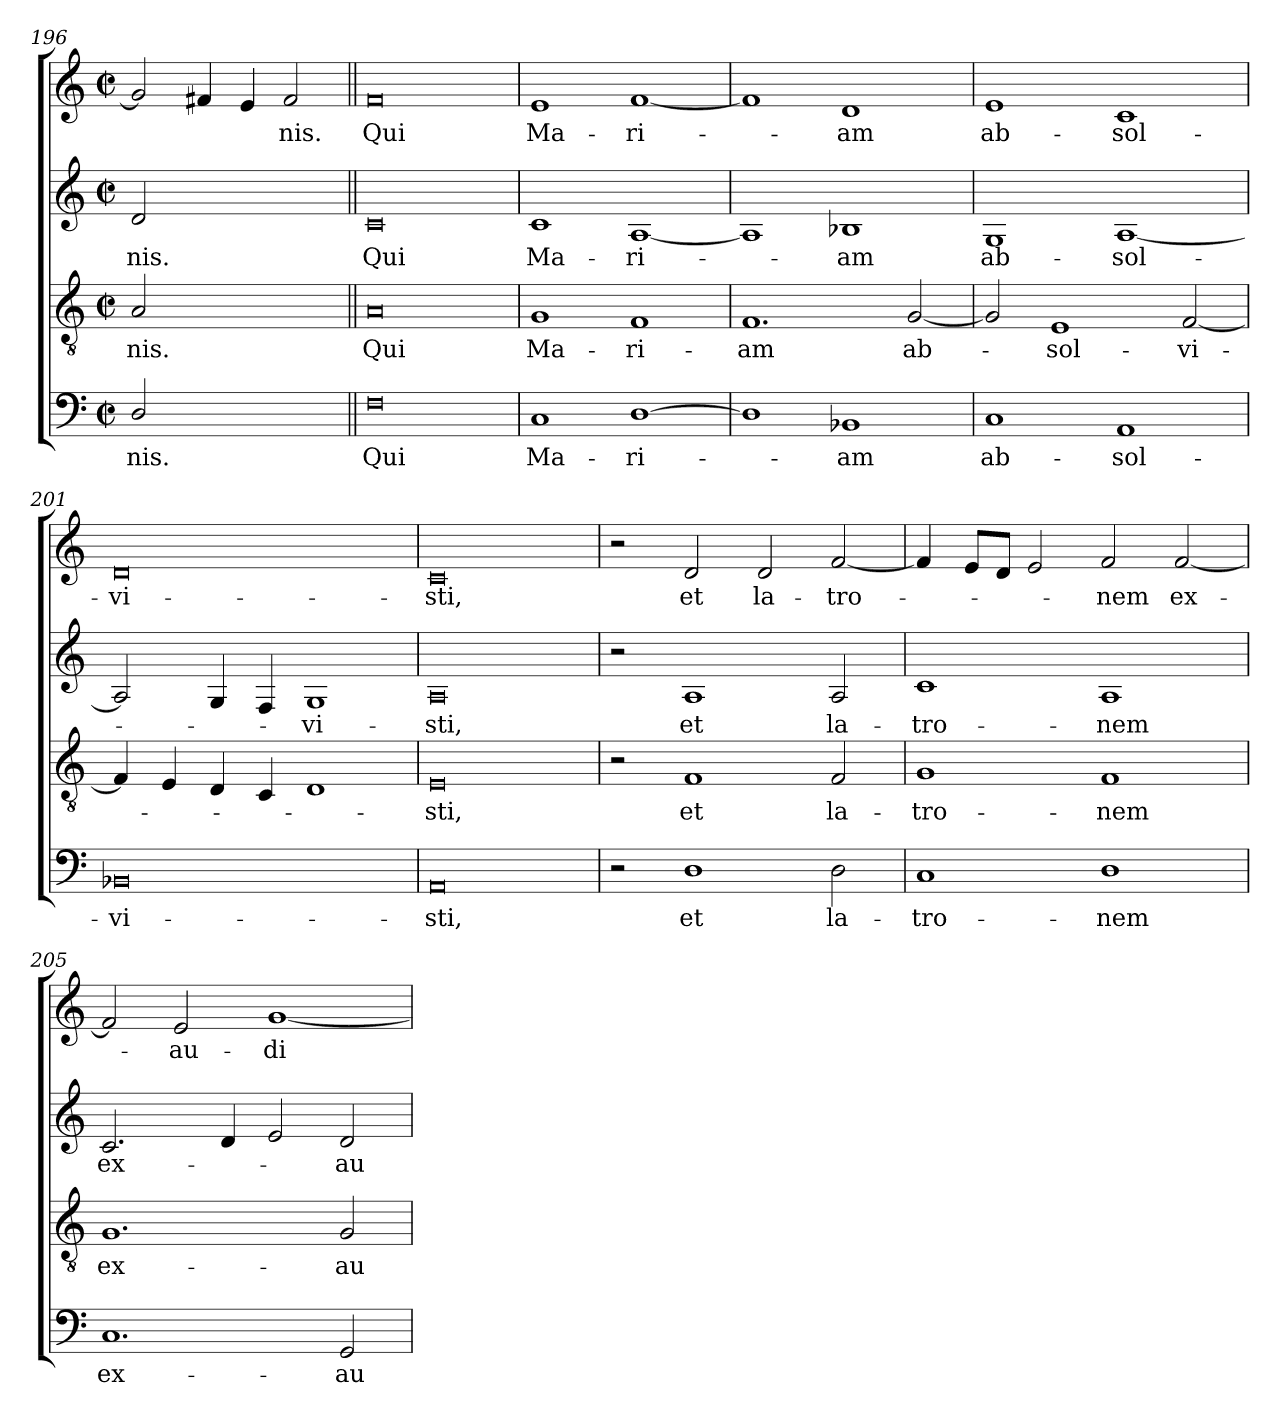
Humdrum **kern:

**kern	**text	**kern	**text	**kern	**text	**kern	**text
*part4	*part4	*part3	*part3	*part2	*part2	*part1	*part1
*staff4	*staff4	*staff3	*staff3	*staff2	*staff2	*staff1	*staff1
*clefF4	*	*clefGv2	*	*clefG2	*	*clefG2	*
*k[]	*	*k[]	*	*k[]	*	*k[]	*
*C:	*	*C:	*	*C:	*	*C:	*
*M2/2	*	*M2/2	*	*M2/2	*	*M2/2	*
*met(c|)	*	*met(c|)	*	*met(c|)	*	*met(c|)	*
=196	=196	=196	=196	=196	=196	=196	=196
!	!LO:LY:b	!	!LO:LY:b	!	!LO:LY:b	!	!
2D/	-nis.	2A/	-nis.	2d/	-nis.	2g/]	.
1ryy	.	1ryy	.	1ryy	.	4f#X/	.
.	.	.	.	.	.	4e/	.
!	!	!	!	!	!	!	!LO:LY:b
.	.	.	.	.	.	2f#/	-nis.
!!LO:LB:g=z
=197||	=197||	=197||	=197||	=197||	=197||	=197||	=197||
!	!LO:LY:b	!	!LO:LY:b	!	!LO:LY:b	!	!LO:LY:b
0F	Qui	0A	Qui	0c	Qui	0f	Qui
=198	=198	=198	=198	=198	=198	=198	=198
!	!LO:LY:b	!	!LO:LY:b	!	!LO:LY:b	!	!LO:LY:b
1C	Ma-	1G	Ma-	1c	Ma-	1e	Ma-
!	!LO:LY:b	!	!LO:LY:b	!	!LO:LY:b	!	!LO:LY:b
[1D	-ri-	1F	-ri-	[1A	-ri-	[1f	-ri-
=199	=199	=199	=199	=199	=199	=199	=199
!	!	!	!LO:LY:b	!	!	!	!
1D]	.	1.F	-am	1A]	.	1f]	.
!	!LO:LY:b	!	!	!	!LO:LY:b	!	!LO:LY:b
1BB-X	-am	.	.	1B-X	-am	1d	-am
!	!	!	!LO:LY:b	!	!	!	!
.	.	[2G/	ab-	.	.	.	.
=200	=200	=200	=200	=200	=200	=200	=200
!	!LO:LY:b	!	!	!	!LO:LY:b	!	!LO:LY:b
1C	ab-	2G/]	.	1G	ab-	1e	ab-
!	!	!	!LO:LY:b	!	!	!	!
.	.	1E	-sol-	.	.	.	.
!	!LO:LY:b	!	!	!	!LO:LY:b	!	!LO:LY:b
1AA	-sol-	.	.	[1A	-sol-	1c	-sol-
!	!	!	!LO:LY:b	!	!	!	!
.	.	[2F/	-vi-	.	.	.	.
=201	=201	=201	=201	=201	=201	=201	=201
!	!LO:LY:b	!	!	!	!	!	!LO:LY:b
0BB-X	-vi-	4F/]	.	2A/]	.	0d	-vi-
.	.	4E/	.	.	.	.	.
.	.	4D/	.	4G/	.	.	.
.	.	4C/	.	4F/	.	.	.
!	!	!	!	!	!LO:LY:b	!	!
.	.	1D	.	1G	-vi-	.	.
=202	=202	=202	=202	=202	=202	=202	=202
!	!LO:LY:b	!	!LO:LY:b	!	!LO:LY:b	!	!LO:LY:b
0AA	-sti,	0E	-sti,	0A	-sti,	0c	-sti,
!!LO:LB:g=z
=203	=203	=203	=203	=203	=203	=203	=203
2r	.	2r	.	2r	.	2r	.
!	!LO:LY:b	!	!LO:LY:b	!	!LO:LY:b	!	!LO:LY:b
1D	et	1F	et	1A	et	2d/	et
!	!	!	!	!	!	!	!LO:LY:b
.	.	.	.	.	.	2d/	la-
!	!LO:LY:b	!	!LO:LY:b	!	!LO:LY:b	!	!LO:LY:b
2D\	la-	2F/	la-	2A/	la-	[2f/	-tro-
=204	=204	=204	=204	=204	=204	=204	=204
!	!LO:LY:b	!	!LO:LY:b	!	!LO:LY:b	!	!
1C	-tro-	1G	-tro-	1c	-tro-	4f/]	.
.	.	.	.	.	.	8e/L	.
.	.	.	.	.	.	8d/J	.
.	.	.	.	.	.	2e/	.
!	!LO:LY:b	!	!LO:LY:b	!	!LO:LY:b	!	!LO:LY:b
1D	-nem	1F	-nem	1A	-nem	2f/	-nem
!	!	!	!	!	!	!	!LO:LY:b
.	.	.	.	.	.	[2f/	ex-
=205	=205	=205	=205	=205	=205	=205	=205
!	!LO:LY:b	!	!LO:LY:b	!	!LO:LY:b	!	!
1.C	ex-	1.G	ex-	2.c/	ex-	2f/]	.
!	!	!	!	!	!	!	!LO:LY:b
.	.	.	.	.	.	2e/	-au-
.	.	.	.	4d/	.	.	.
!	!	!	!	!	!	!	!LO:LY:b
.	.	.	.	2e/	.	[1g	-di-
!	!LO:LY:b	!	!LO:LY:b	!	!LO:LY:b	!	!
2GG/	-au-	2G/	-au-	2d/	-au-	.	.
=	=	=	=	=	=	=	=
*-	*-	*-	*-	*-	*-	*-	*-
